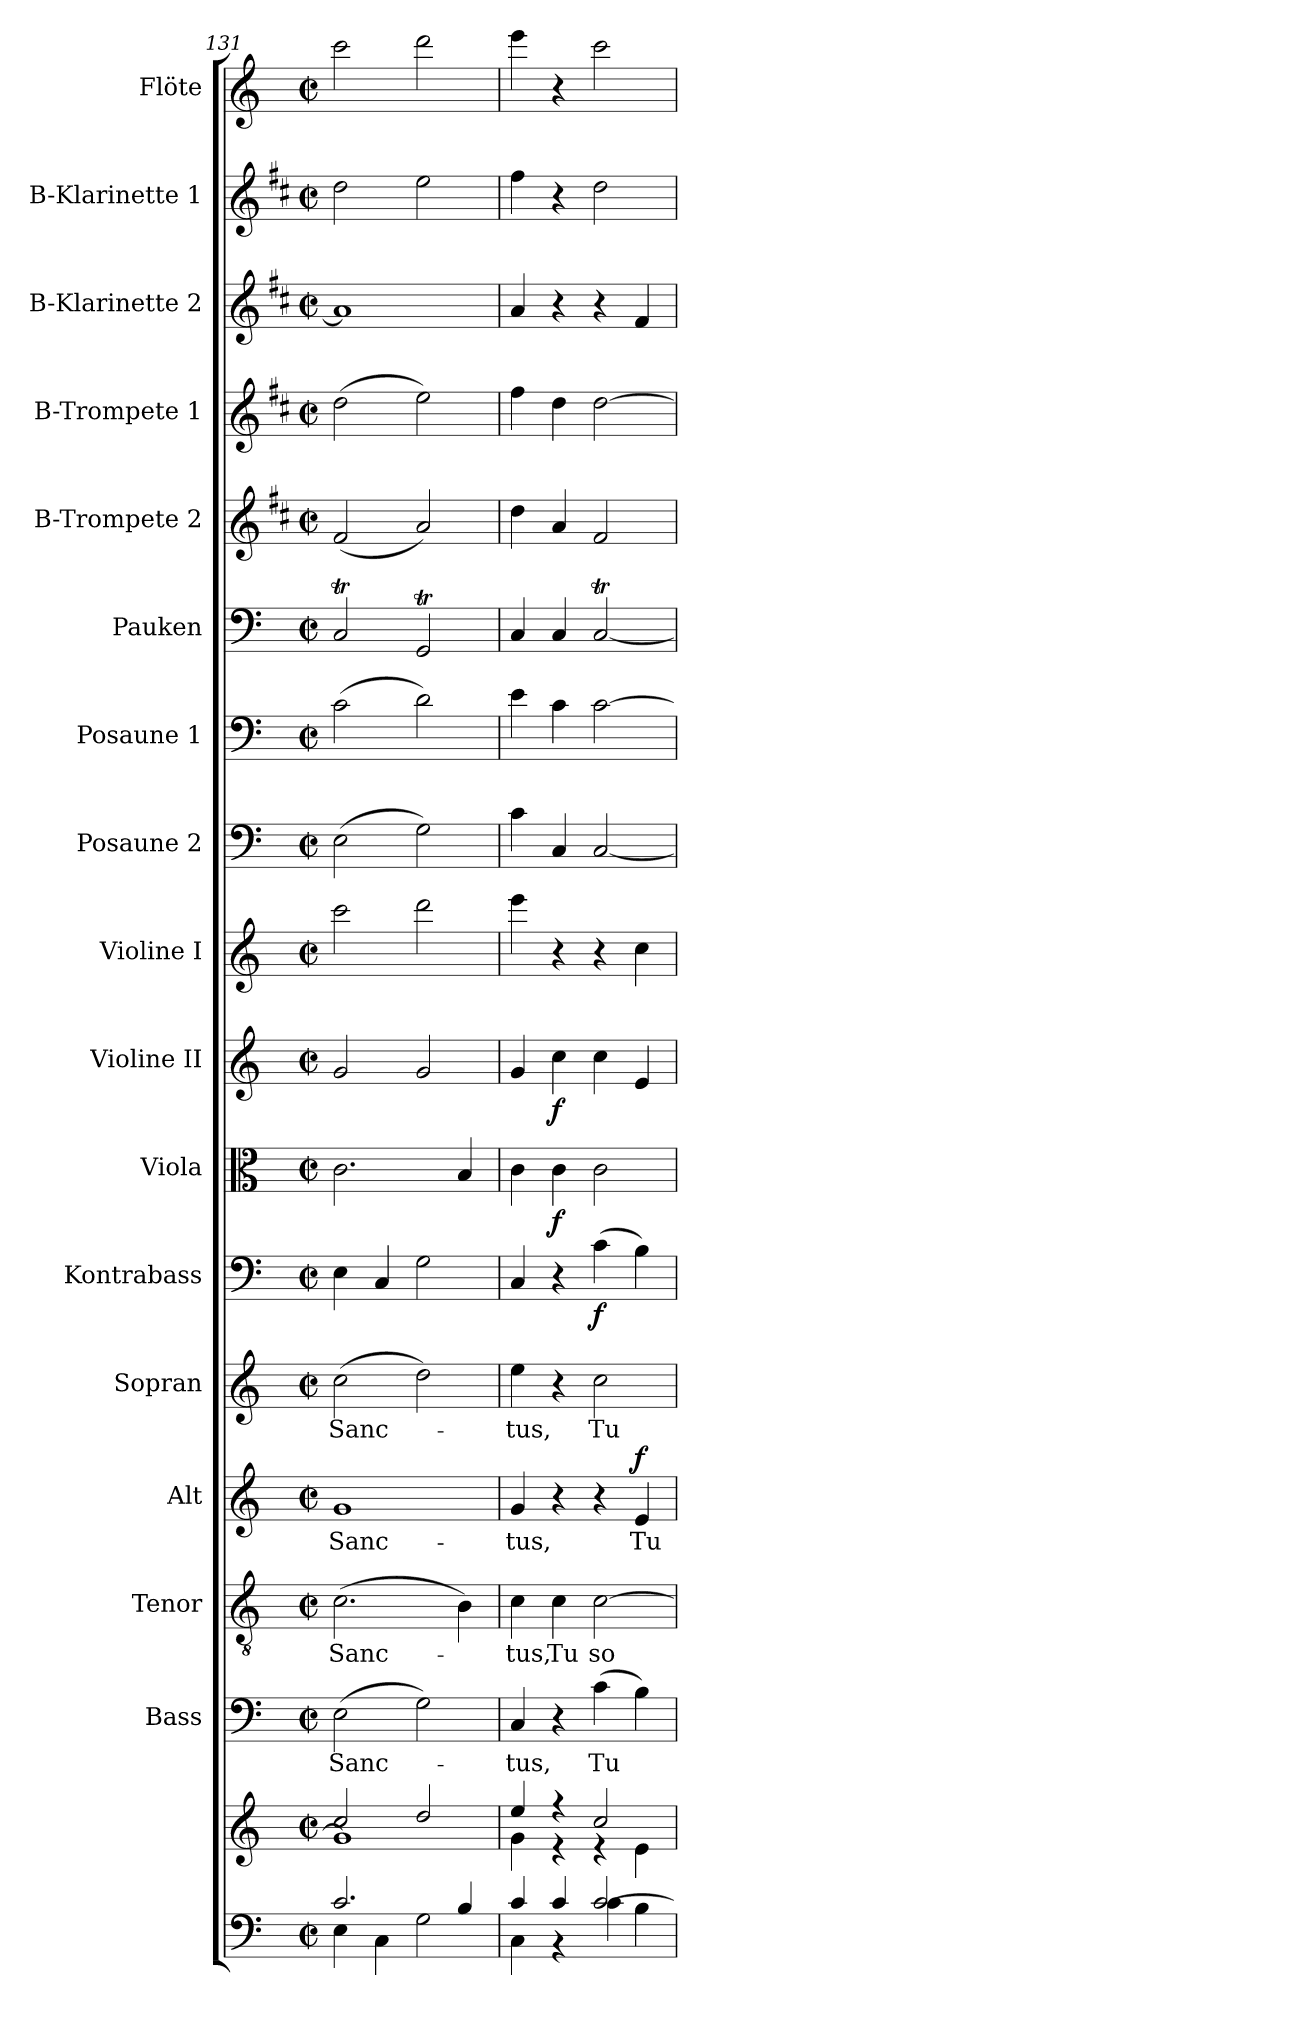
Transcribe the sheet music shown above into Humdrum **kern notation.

**kern	**kern	**kern	**text	**kern	**text	**kern	**text	**dynam	**kern	**text	**kern	**dynam	**kern	**dynam	**kern	**dynam	**kern	**kern	**kern	**kern	**kern	**kern	**kern	**kern	**kern
*part17	*part17	*part16	*part16	*part15	*part15	*part14	*part14	*part14	*part13	*part13	*part12	*part12	*part11	*part11	*part10	*part10	*part9	*part8	*part7	*part6	*part5	*part4	*part3	*part2	*part1
*staff18	*staff17	*staff16	*staff16	*staff15	*staff15	*staff14	*staff14	*staff14	*staff13	*staff13	*staff12	*staff12	*staff11	*staff11	*staff10	*staff10	*staff9	*staff8	*staff7	*staff6	*staff5	*staff4	*staff3	*staff2	*staff1
*	*	*I"Bass	*	*I"Tenor	*	*I"Alt	*	*	*I"Sopran	*	*I"Kontrabass	*	*I"Viola	*	*I"Violine II	*	*I"Violine I	*I"Posaune 2	*I"Posaune 1	*I"Pauken	*I"B-Trompete 2	*I"B-Trompete 1	*I"B-Klarinette 2	*I"B-Klarinette 1	*I"Flöte
*	*	*I'B.	*	*I'T.	*	*I'A.	*	*	*I'S.	*	*I'Kb.	*	*I'Vla.	*	*I'Vl. II	*	*I'Vl. I	*I'Pos. 2	*I'Pos. 1	*I'Pk.	*I'B Trp. 2	*I'B Trp. 1	*I'B Kl. 2	*I'B Kl. 1	*I'Fl.
*clefF4	*clefG2	*clefF4	*	*clefGv2	*	*clefG2	*	*	*clefG2	*	*clefF4	*	*clefC3	*	*clefG2	*	*clefG2	*clefF4	*clefF4	*clefF4	*clefG2	*clefG2	*clefG2	*clefG2	*clefG2
*	*	*	*	*	*	*	*	*	*	*	*ITrd7c12	*	*	*	*	*	*	*	*	*	*ITrd1c2	*ITrd1c2	*ITrd1c2	*ITrd1c2	*
*k[]	*k[]	*k[]	*	*k[]	*	*k[]	*	*	*k[]	*	*k[]	*	*k[]	*	*k[]	*	*k[]	*k[]	*k[]	*k[]	*k[]	*k[]	*k[]	*k[]	*k[]
*C:	*C:	*C:	*	*C:	*	*C:	*	*	*C:	*	*C:	*	*C:	*	*C:	*	*C:	*C:	*C:	*C:	*C:	*C:	*C:	*C:	*C:
*M2/2	*M2/2	*M2/2	*	*M2/2	*	*M2/2	*	*	*M2/2	*	*M2/2	*	*M2/2	*	*M2/2	*	*M2/2	*M2/2	*M2/2	*M2/2	*M2/2	*M2/2	*M2/2	*M2/2	*M2/2
*met(c|)	*met(c|)	*met(c|)	*	*met(c|)	*	*met(c|)	*	*	*met(c|)	*	*met(c|)	*	*met(c|)	*	*met(c|)	*	*met(c|)	*met(c|)	*met(c|)	*met(c|)	*met(c|)	*met(c|)	*met(c|)	*met(c|)	*met(c|)
=131	=131	=131	=131	=131	=131	=131	=131	=131	=131	=131	=131	=131	=131	=131	=131	=131	=131	=131	=131	=131	=131	=131	=131	=131	=131
*^	*^	*	*	*	*	*	*	*	*	*	*	*	*	*	*	*	*	*	*	*	*	*	*	*	*
!	!	!	!	!	!LO:LY:b	!	!LO:LY:b	!	!LO:LY:b	!	!	!LO:LY:b	!	!	!	!	!	!	!	!	!	!	!	!	!	!	!
2.c/	4E\	2cc/	1g]	(>2E\	Sanc-	(>2.c\	Sanc-	1g	Sanc-	.	(>2cc\	Sanc-	4EE\	.	2.c\	.	2g/	.	2ccc\	(>2E\	(>2c\	2CT/	(<2e/	(>2cc\	1g]	2cc\	2ccc\
.	4C\	.	.	.	.	.	.	.	.	.	.	.	4CC/	.	.	.	.	.	.	.	.	.	.	.	.	.	.
.	2G\	2dd/	.	2G\)	.	.	.	.	.	.	2dd\)	.	2GG\	.	.	.	2g/	.	2ddd\	2G\)	2d\)	2GGT/	2g/)	2dd\)	.	2dd\	2ddd\
4B/	.	.	.	.	.	4B\)	.	.	.	.	.	.	.	.	4B/	.	.	.	.	.	.	.	.	.	.	.	.
=132	=132	=132	=132	=132	=132	=132	=132	=132	=132	=132	=132	=132	=132	=132	=132	=132	=132	=132	=132	=132	=132	=132	=132	=132	=132	=132	=132
!	!	!	!	!	!LO:LY:b	!	!LO:LY:b	!	!LO:LY:b	!	!	!LO:LY:b	!	!	!	!	!	!	!	!	!	!	!	!	!	!	!
4c/	4C\	4ee/	4g\	4C/	-tus,	4c\	-tus,	4g/	-tus,	.	4ee\	-tus,	4CC/	.	4c\	.	4g/	.	4eee\	4c\	4e\	4C/	4cc\	4ee\	4g/	4ee\	4eee\
!	!	!	!	!	!	!	!LO:LY:b	!	!	!	!	!	!	!	!	!LO:DY:b	!	!LO:DY:b	!	!	!	!	!	!	!	!	!
4c/	4r	4r	4r	4r	.	4c\	Tu	4r	.	.	4r	.	4r	.	4c\	f	4cc\	f	4r	4C/	4c\	4C/	4g/	4cc\	4r	4r	4r
!	!	!	!	!	!LO:LY:b	!	!LO:LY:b	!	!	!	!	!LO:LY:b	!	!LO:DY:b	!	!	!	!	!	!	!	!	!	!	!	!	!
[>2c/	4c\	2cc/	4re	(>4c\	Tu	[2c\	so-	4r	.	.	2cc\	Tu	(>4C\	f	2c\	.	4cc\	.	4r	[2C/	[2c\	[2CT/	2e/	[2cc\	4r	2cc\	2ccc\
!	!	!	!	!	!	!	!	!	!LO:LY:b	!LO:DY:a	!	!	!	!	!	!	!	!	!	!	!	!	!	!	!	!	!
.	4B\	.	4e\	4B\)	.	.	.	4e/	Tu	f	.	.	4BB\)	.	.	.	4e/	.	4cc\	.	.	.	.	.	4e/	.	.
*v	*v	*	*	*	*	*	*	*	*	*	*	*	*	*	*	*	*	*	*	*	*	*	*	*	*	*	*
*	*v	*v	*	*	*	*	*	*	*	*	*	*	*	*	*	*	*	*	*	*	*	*	*	*	*	*
=	=	=	=	=	=	=	=	=	=	=	=	=	=	=	=	=	=	=	=	=	=	=	=	=	=
*-	*-	*-	*-	*-	*-	*-	*-	*-	*-	*-	*-	*-	*-	*-	*-	*-	*-	*-	*-	*-	*-	*-	*-	*-	*-
